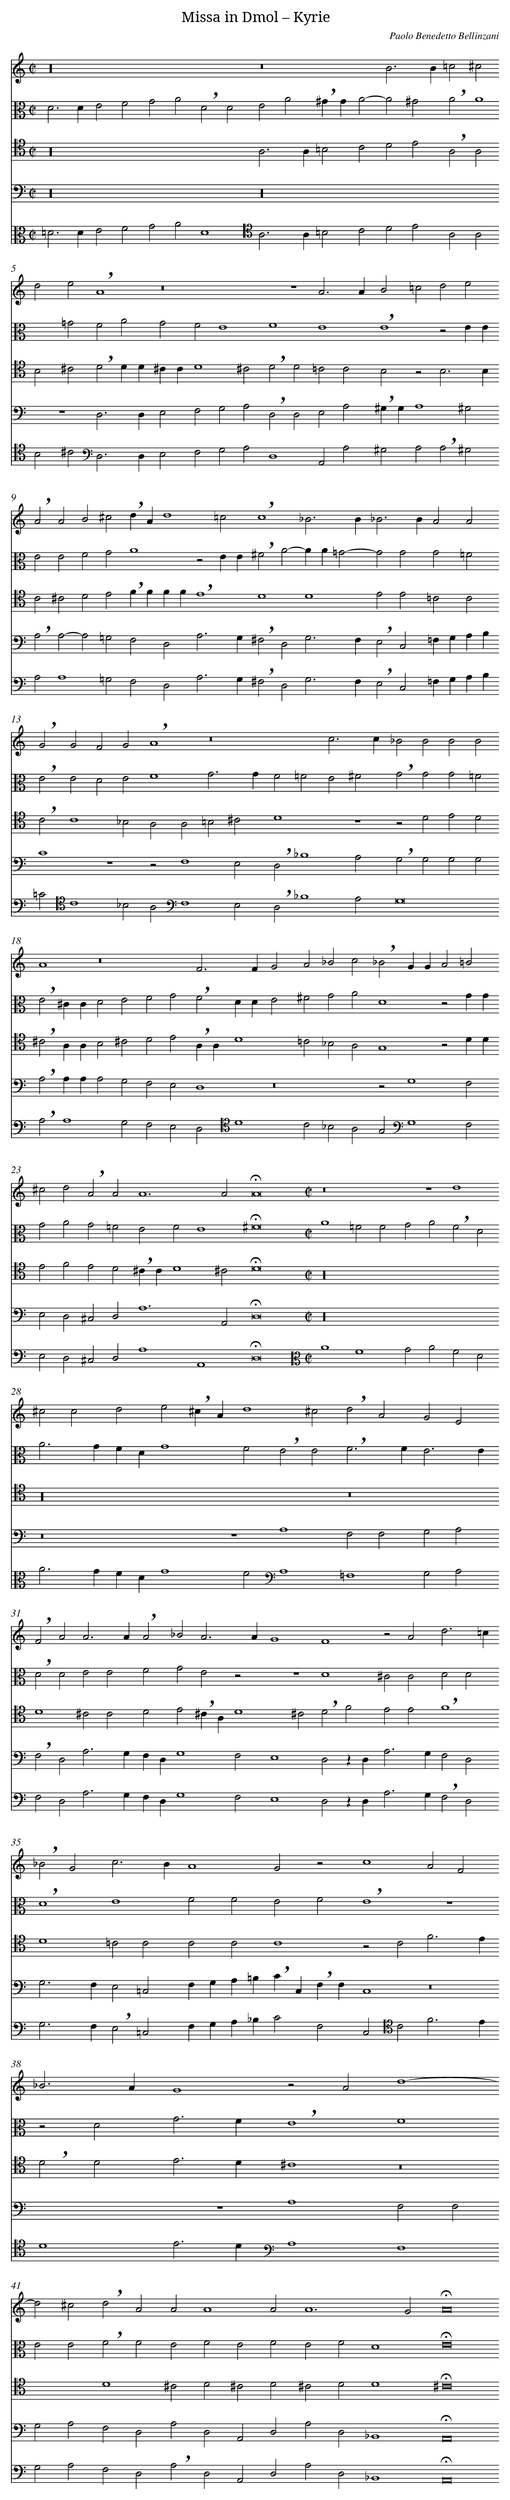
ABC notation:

X:1
T: Missa in Dmol – Kyrie
C: Paolo Benedetto Bellinzani
L: 1/4
M: C|
V: 1
V: 2 clef=alto
V: 3 clef=tenor
V: 4 clef=bass
V: 5 clef=alto
K: C
[V:1] z16 [|]
[V:2] D2>D2E2F2 [|]
[V:3] z16 [|]
[V:4] z16 [|]
[V:5] =D2>D2E2F2 [|]
[V:1]  [|]
[V:2] G2A2!breath!D2D2 [|]
[V:3]  [|]
[V:4]  [|]
[V:5] G2A2D4[K:clef=tenor] [|]
[V:1] z8 [|]
[V:2] E2A2!breath!^GGA2- [|]
[V:3] A,2>A,2=B,2C2 [|]
[V:4] z16 [|]
[V:5] A,2>A,2=B,2C2 [|]
[V:1] B2>B2=c2^c2 [|]
[V:2] A2^G2!breath!A2A4 [|]
[V:3] D2E2!breath!A,2A,2 [|]
[V:4]  [|]
[V:5] D2E2A,2A,2 [|]
[V:1] d2e2!breath!A4 [|]
[V:2] =G2F2A2 [|]
[V:3] B,2^C2!breath!D2DD [|]
[V:4] z4D,3D, [|]
[V:5] B,2^C2[K:clef=bass]D,3D, [|]
[V:1] z8 [|]
[V:2] G2F2E4 [|]
[V:3] ^CCD4^C2 [|]
[V:4] E,2F,2G,2A,2 [|]
[V:5] E,2F,2G,2A,2 [|]
[V:1] z4A3A [|]
[V:2] F4E4 [|]
[V:3] !breath!D2D2=C2C2 [|]
[V:4] !breath!D,2D,2E,2A,2 [|]
[V:5] D,4A,,2A,2 [|]
[V:1] B2=c2d2e2 [|]
[V:2] !breath!E4z2EE [|]
[V:3] B,2z2B,3B, [|]
[V:4] !breath!^G,G,A,4^G,2 [|]
[V:5] ^G,2A,2!breath!A,2^G,2 [|]
[V:1] !breath!A2A2B2^c2 [|]
[V:2] E2E2F2G2 [|]
[V:3] C2^C2D2E2 [|]
[V:4] !breath!A,2A,2-A,2=G,2 [|]
[V:5] A,2A,4=G,2 [|]
[V:1] !breath!dAd4=c2 [|]
[V:2] A4z2EE [|]
[V:3] !breath!FFFF!breath!E4 [|]
[V:4] F,2D,2A,3G, [|]
[V:5] F,2D,2A,3G, [|]
[V:1] !breath!c4_B3B [|]
[V:2] !breath!^F2A2-AA=G2- [|]
[V:3] D4D4 [|]
[V:4] !breath!^F,2D,2G,3F, [|]
[V:5] !breath!^F,2D,2G,3F, [|]
[V:1] _B2>B2A2A2 [|]
[V:2] G2G2G2=F2 [|]
[V:3] E2E2=C2C2 [|]
[V:4] !breath!E,2C,2=F,G,A,B, [|]
[V:5] !breath!E,2C,2=F,G,A,B, [|]
[V:1] !breath!G2G2F2G2 [|]
[V:2] !breath!E2E2D2E2 [|]
[V:3] !breath!C2C4_B,2 [|]
[V:4] C4z4 [|]
[V:5] =C2[K:clef=tenor]C4_B,2 [|]
[V:1] !breath!A4z8 [|]
[V:2] F4G3G [|]
[V:3] A,2A,2=B,2^C2 [|]
[V:4] z2F,4E,2 [|]
[V:5] A,2[K:clef=bass]F,4E,2 [|]
[V:1] c3c [|]
[V:2] F2=F2E2^F2 [|]
[V:3] D4z4 [|]
[V:4] !breath!D,2_B,4A,2 [|]
[V:5] !breath!D,2_B,4A,2 [|]
[V:1] _B2B2B2B2 [|]
[V:2] !breath!G2G2G2=F2 [|]
[V:3] z2D2E2D2 [|]
[V:4] !breath!G,2G,2G,2G,2 [|]
[V:5] G,8 [|]
[V:1] A4z8 [|]
[V:2] !breath!E2^CCD2E2 [|]
[V:3] !breath!^C2A,A,B,2^C2 [|]
[V:4] !breath!A,2A,A,A,2G,2 [|]
[V:5] !breath!A,2A,4G,2 [|]
[V:1] F3F [|]
[V:2] F2G2!breath!F2DD [|]
[V:3] D2E2!breath!A,A,D4 [|]
[V:4] F,2E,2D,4 [|]
[V:5] F,2E,2D,2[K:clef=tenor]D4 [|]
[V:1] G2A2_B2c2 [|]
[V:2] E2^F2G2A2 [|]
[V:3] =C2_B,2A,2 [|]
[V:4] z8 [|]
[V:5] C2_B,2A,2 [|]
[V:1] !breath!_B2GGA2=B2 [|]
[V:2] D4z2GG [|]
[V:3] G,4z2DD [|]
[V:4] z2G,4F,2 [|]
[V:5] G,2[K:clef=bass]G,4F,2 [|]
[V:1] ^c2d2!breath!A2A2 [|]
[V:2] G2A2G2=F2 [|]
[V:3] E2F2E2D2 [|]
[V:4] E,2D,2^C,2D,2 [|]
[V:5] E,2D,2^C,2D,2 [|]
[V:1] A6A2 [|]
[V:2] E2F2E4 [|]
[V:3] !breath!^CCD4^C2 [|]
[V:4] A,6A,,2 [|]
[V:5] A,4A,,4 [|]
[V:1] !fermata!A8 [|]
[V:2] !fermata!^F8 [|]
[V:3] !fermata!D8 [|]
[V:4] !fermata!D,8 [|]
[V:5] !fermata!D,8[K:clef=alto] [|]
[V:1] [M:C|]z8 [|]
[V:2] [M:C|]A4=F2F2 [|]
[V:3] [M:C|]z16 [|]
[V:4] [M:C|]z16 [|]
[V:5] [M:C|]A4F4 [|]
[V:1] z4d4 [|]
[V:2] G2A2!breath!F2D2 [|]
[V:3]  [|]
[V:4]  [|]
[V:5] G2A2F2D2 [|]
[V:1] ^c2c2d2e2 [|]
[V:2] A2>G2FDG4 [|]
[V:3] z16 [|]
[V:4] z8 [|]
[V:5] A2>G2FDG4 [|]
[V:1] !breath!^cAd4^c2 [|]
[V:2] F2!breath!E2E2 [|]
[V:3]  [|]
[V:4] z4A,4 [|]
[V:5] F2[K:clef=bass]A,4 [|]
[V:1] !breath!d2A2G2E2 [|]
[V:2] !breath!F2>F2E3E [|]
[V:3] z8 [|]
[V:4] F,2F,2G,2A,2 [|]
[V:5] =F,4G,2A,2 [|]
[V:1] !breath!F2A2A3A [|]
[V:2] !breath!D2D2E2E2 [|]
[V:3] D4^C2C2 [|]
[V:4] !breath!F,2D,2A,3G, [|]
[V:5] F,2D,2A,3G, [|]
[V:1] !breath!A2_B2A3A [|]
[V:2] F2G2E2z2 [|]
[V:3] D2E2!breath!^CA,D4 [|]
[V:4] F,D,G,4F,2 [|]
[V:5] F,D,G,4F,2 [|]
[V:1] G4F4 [|]
[V:2] z4D4 [|]
[V:3] ^C2!breath!D2F2 [|]
[V:4] E,4D,2zD, [|]
[V:5] E,4D,2zD, [|]
[V:1] z2A2d3=c [|]
[V:2] ^C2C2D2D2 [|]
[V:3] E2E2!breath!F4 [|]
[V:4] A,2>G,2F,2D,2 [|]
[V:5] A,2>G,2!breath!F,2D,2 [|]
[V:1] !breath!_B2G2c3B [|]
[V:2] !breath!D4E4 [|]
[V:3] D4=C2C2 [|]
[V:4] G,2>F,2E,2=C,2 [|]
[V:5] G,2>F,2!breath!E,2=C,2 [|]
[V:1] A4G2z2 [|]
[V:2] F2F2E2F2 [|]
[V:3] C2C2C4 [|]
[V:4] F,G,A,=B,!breath!CC,!breath!F,F, [|]
[V:5] F,G,A,_B,C2F,2 [|]
[V:1] c4A2F2 [|]
[V:2] !breath!E4z4 [|]
[V:3] z2C2F3E [|]
[V:4] C,4z8 [|]
[V:5] C,2[K:clef=tenor]C2F3E [|]
[V:1] _B2>A2G4 [|]
[V:2] z2D2G3F [|]
[V:3] !breath!D2D2E3D [|]
[V:4] z4 [|]
[V:5] D4E3D[K:clef=bass] [|]
[V:1] z2A2d4- [|]
[V:2] !breath!E4F4 [|]
[V:3] ^C4z8 [|]
[V:4] A,4F,2F,2 [|]
[V:5] A,4F,4 [|]
[V:1] d2^c2!breath!d2A2 [|]
[V:2] E2E2!breath!F2F2 [|]
[V:3] D4 [|]
[V:4] G,2A,2F,2D,2 [|]
[V:5] G,2A,2F,2D,2 [|]
[V:1] A2A4A2 [|]
[V:2] E2F2E2F2 [|]
[V:3] ^C2D2^C2D2 [|]
[V:4] A,2D,2A,,2D,2 [|]
[V:5] !breath!A,2D,2A,,2D,2 [|]
[V:1] A6G2 [|]
[V:2] E2F2D4 [|]
[V:3] ^C2D2D4 [|]
[V:4] A,2D,2_B,,4 [|]
[V:5] A,2D,2_B,,4 [|]
[V:1] !fermata!A8 [|]
[V:2] !fermata!E8 [|]
[V:3] !fermata!^C8 [|]
[V:4] !fermata!A,,8 [|]
[V:5] !fermata!A,,8 [|]
